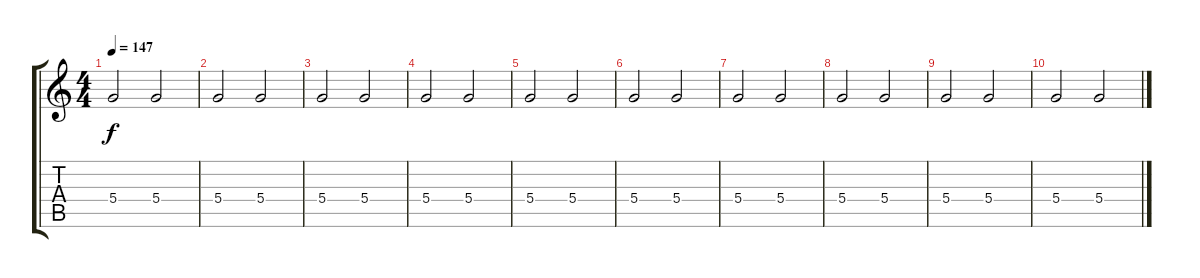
\track "" {instrument electricguitarmuted}
\staff {score tabs}
\tuning (E4 B3 G3 D3 A2 E2) {hide}
\ts (4 4)
\tempo 147
\clef g2
\ks c
5.4.2{dy f instrument electricguitarmuted} 5.4.2 |
5.4.2 5.4.2 |
5.4.2{volume 7} 5.4.2 |
5.4.2 5.4.2 |
5.4.2 5.4.2 |
5.4.2 5.4.2 |
5.4.2 5.4.2 |
5.4.2{volume 2} 5.4.2 |
5.4.2 5.4.2 |
5.4.2 5.4.2
